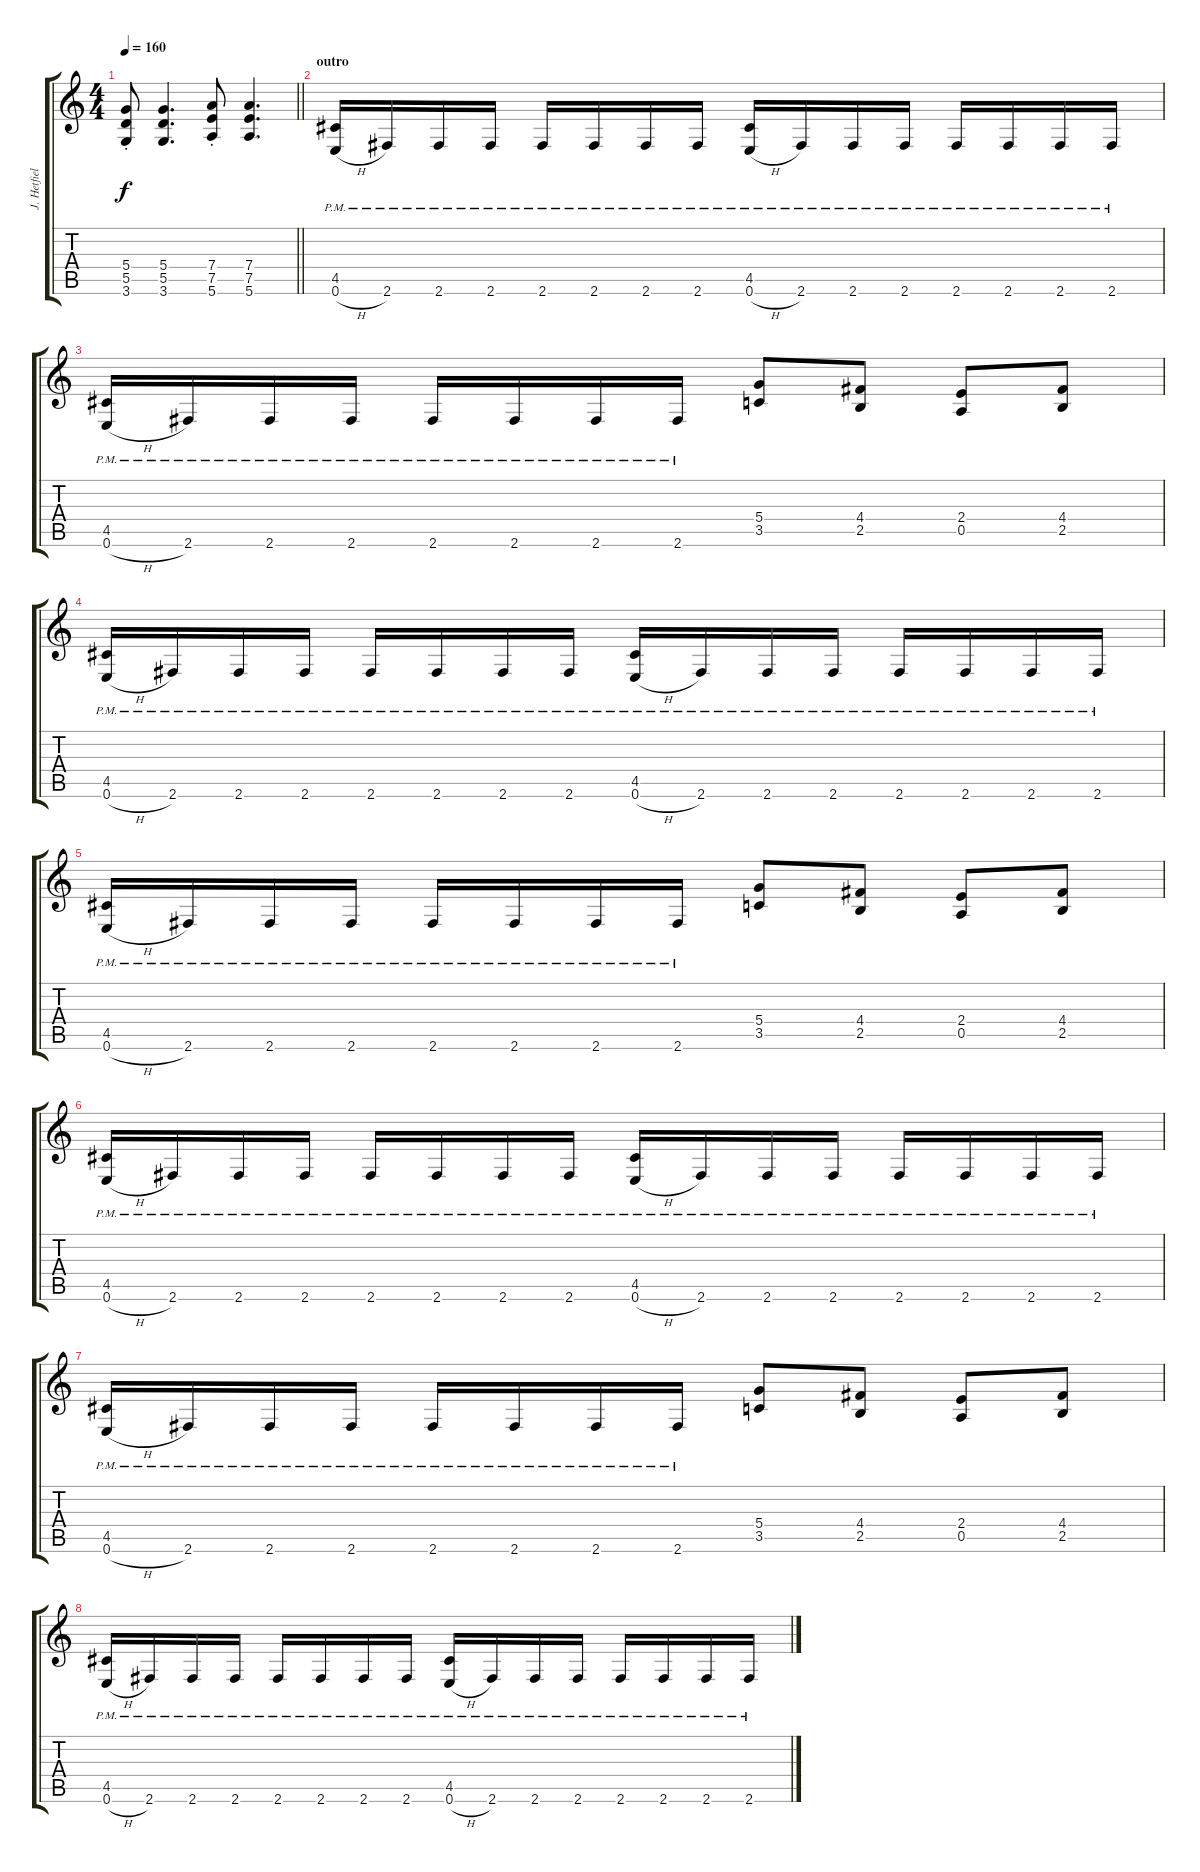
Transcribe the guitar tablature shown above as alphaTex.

\track ("J. Hetfield - Rhythm guitar" "J. Hetfiel") {instrument distortionguitar}
\staff {score tabs}
\tuning (E4 B3 G3 D3 A2 E2) {hide}
\ts (4 4)
\tempo 160
\clef g2
\barLineRight lightlight
\ks c
(5.4{st} 5.5{st} 3.6{st}).8{dy f} (5.4 5.5 3.6).4{d} (7.4{st} 7.5{st} 5.6{st}).8 (7.4 7.5 5.6).4{d} |
\section ("" "outro")
(4.5{pm} 0.6{h pm}).16 2.6{pm}.16 2.6{pm}.16 2.6{pm}.16 2.6{pm}.16 2.6{pm}.16 2.6{pm}.16 2.6{pm}.16 (4.5{pm} 0.6{h pm}).16 2.6{pm}.16 2.6{pm}.16 2.6{pm}.16 2.6{pm}.16 2.6{pm}.16 2.6{pm}.16 2.6{pm}.16 |
(4.5{pm} 0.6{h pm}).16 2.6{pm}.16 2.6{pm}.16 2.6{pm}.16 2.6{pm}.16 2.6{pm}.16 2.6{pm}.16 2.6{pm}.16 (5.4 3.5).8 (4.4 2.5).8 (2.4 0.5).8 (4.4 2.5).8 |
(4.5{pm} 0.6{h pm}).16 2.6{pm}.16 2.6{pm}.16 2.6{pm}.16 2.6{pm}.16 2.6{pm}.16 2.6{pm}.16 2.6{pm}.16 (4.5{pm} 0.6{h pm}).16 2.6{pm}.16 2.6{pm}.16 2.6{pm}.16 2.6{pm}.16 2.6{pm}.16 2.6{pm}.16 2.6{pm}.16 |
(4.5{pm} 0.6{h pm}).16 2.6{pm}.16 2.6{pm}.16 2.6{pm}.16 2.6{pm}.16 2.6{pm}.16 2.6{pm}.16 2.6{pm}.16 (5.4 3.5).8 (4.4 2.5).8 (2.4 0.5).8 (4.4 2.5).8 |
(4.5{pm} 0.6{h pm}).16 2.6{pm}.16 2.6{pm}.16 2.6{pm}.16 2.6{pm}.16 2.6{pm}.16 2.6{pm}.16 2.6{pm}.16 (4.5{pm} 0.6{h pm}).16 2.6{pm}.16 2.6{pm}.16 2.6{pm}.16 2.6{pm}.16 2.6{pm}.16 2.6{pm}.16 2.6{pm}.16 |
(4.5{pm} 0.6{h pm}).16 2.6{pm}.16 2.6{pm}.16 2.6{pm}.16 2.6{pm}.16 2.6{pm}.16 2.6{pm}.16 2.6{pm}.16 (5.4 3.5).8 (4.4 2.5).8 (2.4 0.5).8 (4.4 2.5).8 |
(4.5{pm} 0.6{h pm}).16 2.6{pm}.16 2.6{pm}.16 2.6{pm}.16 2.6{pm}.16 2.6{pm}.16 2.6{pm}.16 2.6{pm}.16 (4.5{pm} 0.6{h pm}).16 2.6{pm}.16 2.6{pm}.16 2.6{pm}.16 2.6{pm}.16 2.6{pm}.16 2.6{pm}.16 2.6{pm}.16
